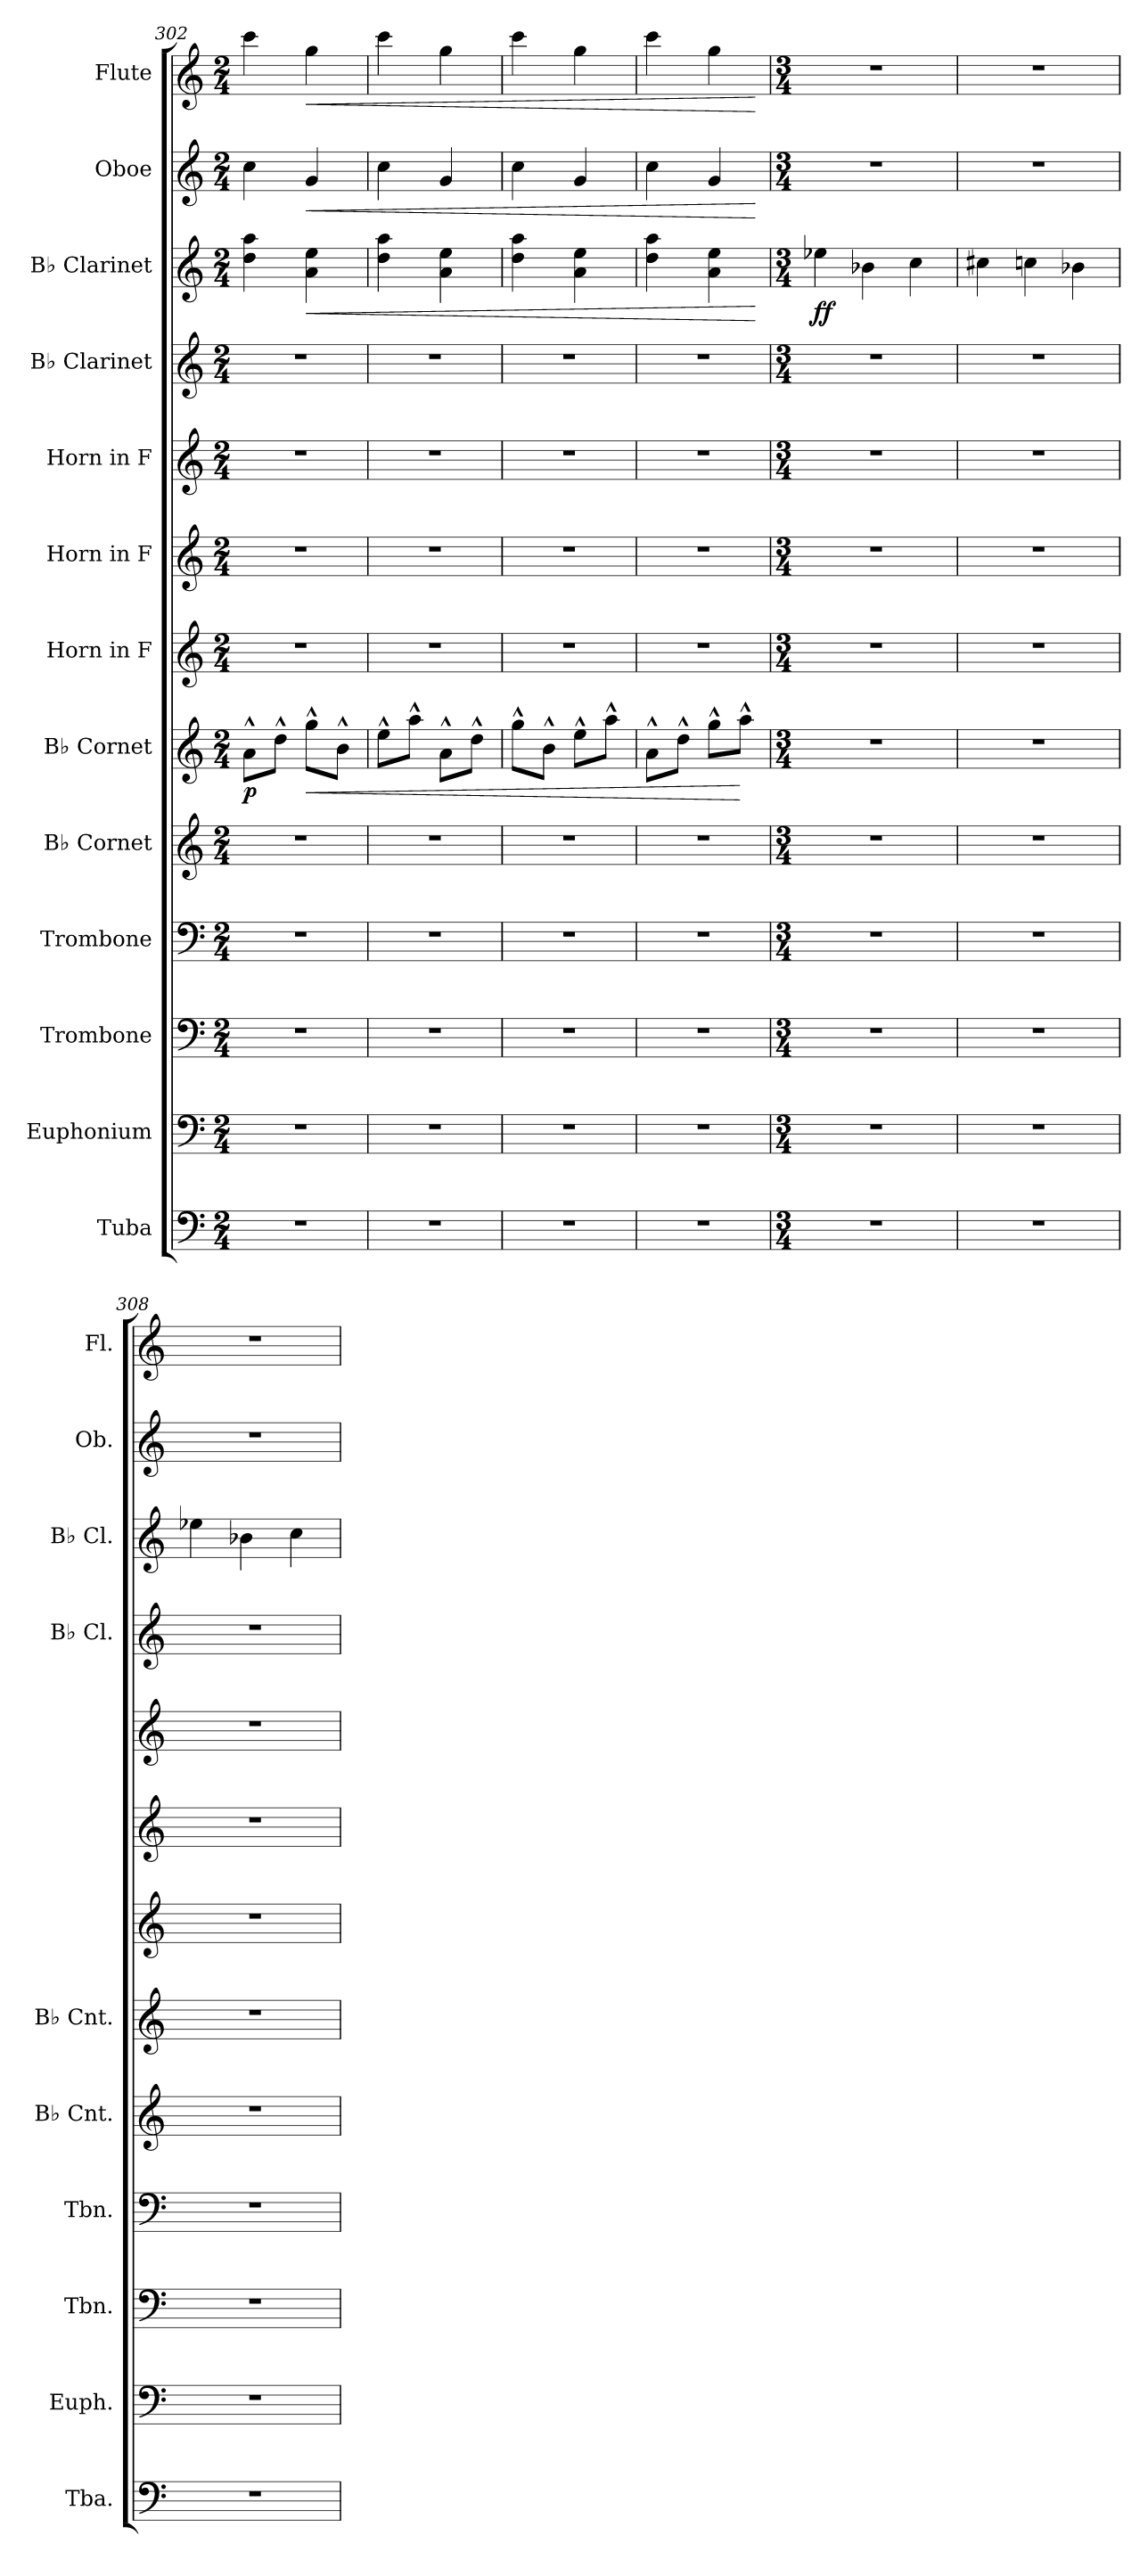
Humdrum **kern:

**kern	**kern	**kern	**kern	**kern	**kern	**dynam	**kern	**kern	**kern	**kern	**kern	**dynam	**kern	**dynam	**kern	**dynam
*part13	*part12	*part11	*part10	*part9	*part8	*part8	*part7	*part6	*part5	*part4	*part3	*part3	*part2	*part2	*part1	*part1
*staff13	*staff12	*staff11	*staff10	*staff9	*staff8	*staff8	*staff7	*staff6	*staff5	*staff4	*staff3	*staff3	*staff2	*staff2	*staff1	*staff1
*I"Tuba	*I"Euphonium	*I"Trombone	*I"Trombone	*I"B♭ Cornet	*I"B♭ Cornet	*	*I"Horn in F	*I"Horn in F	*I"Horn in F	*I"B♭ Clarinet	*I"B♭ Clarinet	*	*I"Oboe	*	*I"Flute	*
*I'Tba.	*I'Euph.	*I'Tbn.	*I'Tbn.	*I'B♭ Cnt.	*I'B♭ Cnt.	*	*	*	*	*I'B♭ Cl.	*I'B♭ Cl.	*	*I'Ob.	*	*I'Fl.	*
*clefF4	*clefF4	*clefF4	*clefF4	*clefG2	*clefG2	*	*clefG2	*clefG2	*clefG2	*clefG2	*clefG2	*	*clefG2	*	*clefG2	*
*	*	*	*	*ITrd1c2	*ITrd1c2	*	*ITrd4c7	*ITrd4c7	*ITrd4c7	*ITrd1c2	*ITrd1c2	*	*	*	*	*
*k[]	*k[]	*k[]	*k[]	*k[b-e-]	*k[b-e-]	*	*k[b-]	*k[b-]	*k[b-]	*k[b-e-]	*k[b-e-]	*	*k[]	*	*k[]	*
*M2/4	*M2/4	*M2/4	*M2/4	*M2/4	*M2/4	*	*M2/4	*M2/4	*M2/4	*M2/4	*M2/4	*	*M2/4	*	*M2/4	*
=302	=302	=302	=302	=302	=302	=302	=302	=302	=302	=302	=302	=302	=302	=302	=302	=302
!	!	!	!	!	!	!LO:DY:b	!	!	!	!	!	!	!	!	!	!
2r	2r	2r	2r	2r	8g^^\L	p	2r	2r	2r	2r	4cc\ 4gg\	.	4cc\	.	4ccc\	.
.	.	.	.	.	8cc^^\J	.	.	.	.	.	.	.	.	.	.	.
!	!	!	!	!	!	!LO:HP:b	!	!	!	!	!	!LO:HP:b	!	!LO:HP:b	!	!LO:HP:b
.	.	.	.	.	8ff^^\L	<	.	.	.	.	4g\ 4dd\	<	4g/	<	4gg\	<
.	.	.	.	.	8a^^\J	.	.	.	.	.	.	.	.	.	.	.
=303	=303	=303	=303	=303	=303	=303	=303	=303	=303	=303	=303	=303	=303	=303	=303	=303
2r	2r	2r	2r	2r	8dd^^\L	.	2r	2r	2r	2r	4cc\ 4gg\	.	4cc\	.	4ccc\	.
.	.	.	.	.	8gg^^\J	.	.	.	.	.	.	.	.	.	.	.
.	.	.	.	.	8g^^\L	.	.	.	.	.	4g\ 4dd\	.	4g/	.	4gg\	.
.	.	.	.	.	8cc^^\J	.	.	.	.	.	.	.	.	.	.	.
=304	=304	=304	=304	=304	=304	=304	=304	=304	=304	=304	=304	=304	=304	=304	=304	=304
2r	2r	2r	2r	2r	8ff^^\L	.	2r	2r	2r	2r	4cc\ 4gg\	.	4cc\	.	4ccc\	.
.	.	.	.	.	8a^^\J	.	.	.	.	.	.	.	.	.	.	.
.	.	.	.	.	8dd^^\L	.	.	.	.	.	4g\ 4dd\	.	4g/	.	4gg\	.
.	.	.	.	.	8gg^^\J	.	.	.	.	.	.	.	.	.	.	.
=305	=305	=305	=305	=305	=305	=305	=305	=305	=305	=305	=305	=305	=305	=305	=305	=305
2r	2r	2r	2r	2r	8g^^\L	.	2r	2r	2r	2r	4cc\ 4gg\	.	4cc\	.	4ccc\	.
.	.	.	.	.	8cc^^\J	.	.	.	.	.	.	.	.	.	.	.
.	.	.	.	.	8ff^^\L	.	.	.	.	.	4g\ 4dd\	.	4g/	.	4gg\	.
.	.	.	.	.	8gg^^\J	[	.	.	.	.	.	.	.	.	.	.
.	.	.	.	.	.	.	.	.	.	.	.	[	.	[	.	[
!!LO:PB:g=z
=306	=306	=306	=306	=306	=306	=306	=306	=306	=306	=306	=306	=306	=306	=306	=306	=306
*M3/4	*M3/4	*M3/4	*M3/4	*M3/4	*M3/4	*	*M3/4	*M3/4	*M3/4	*M3/4	*M3/4	*	*M3/4	*	*M3/4	*
!	!	!	!	!	!	!	!	!	!	!	!	!LO:DY:b	!	!	!	!
!	!	!	!	!	!	!	!	!	!	!	!	!LO:DY:n=1:b	!	!	!	!
2.r	2.r	2.r	2.r	2.r	2.r	.	2.r	2.r	2.r	2.r	4dd-X\	f f	2.r	.	2.r	.
.	.	.	.	.	.	.	.	.	.	.	4a-X\	.	.	.	.	.
.	.	.	.	.	.	.	.	.	.	.	4b-\	.	.	.	.	.
=307	=307	=307	=307	=307	=307	=307	=307	=307	=307	=307	=307	=307	=307	=307	=307	=307
2.r	2.r	2.r	2.r	2.r	2.r	.	2.r	2.r	2.r	2.r	4bn\	.	2.r	.	2.r	.
.	.	.	.	.	.	.	.	.	.	.	4b-X\	.	.	.	.	.
.	.	.	.	.	.	.	.	.	.	.	4a-X\	.	.	.	.	.
=308	=308	=308	=308	=308	=308	=308	=308	=308	=308	=308	=308	=308	=308	=308	=308	=308
2.r	2.r	2.r	2.r	2.r	2.r	.	2.r	2.r	2.r	2.r	4dd-X\	.	2.r	.	2.r	.
.	.	.	.	.	.	.	.	.	.	.	4a-X\	.	.	.	.	.
.	.	.	.	.	.	.	.	.	.	.	4b-\	.	.	.	.	.
=	=	=	=	=	=	=	=	=	=	=	=	=	=	=	=	=
*-	*-	*-	*-	*-	*-	*-	*-	*-	*-	*-	*-	*-	*-	*-	*-	*-
